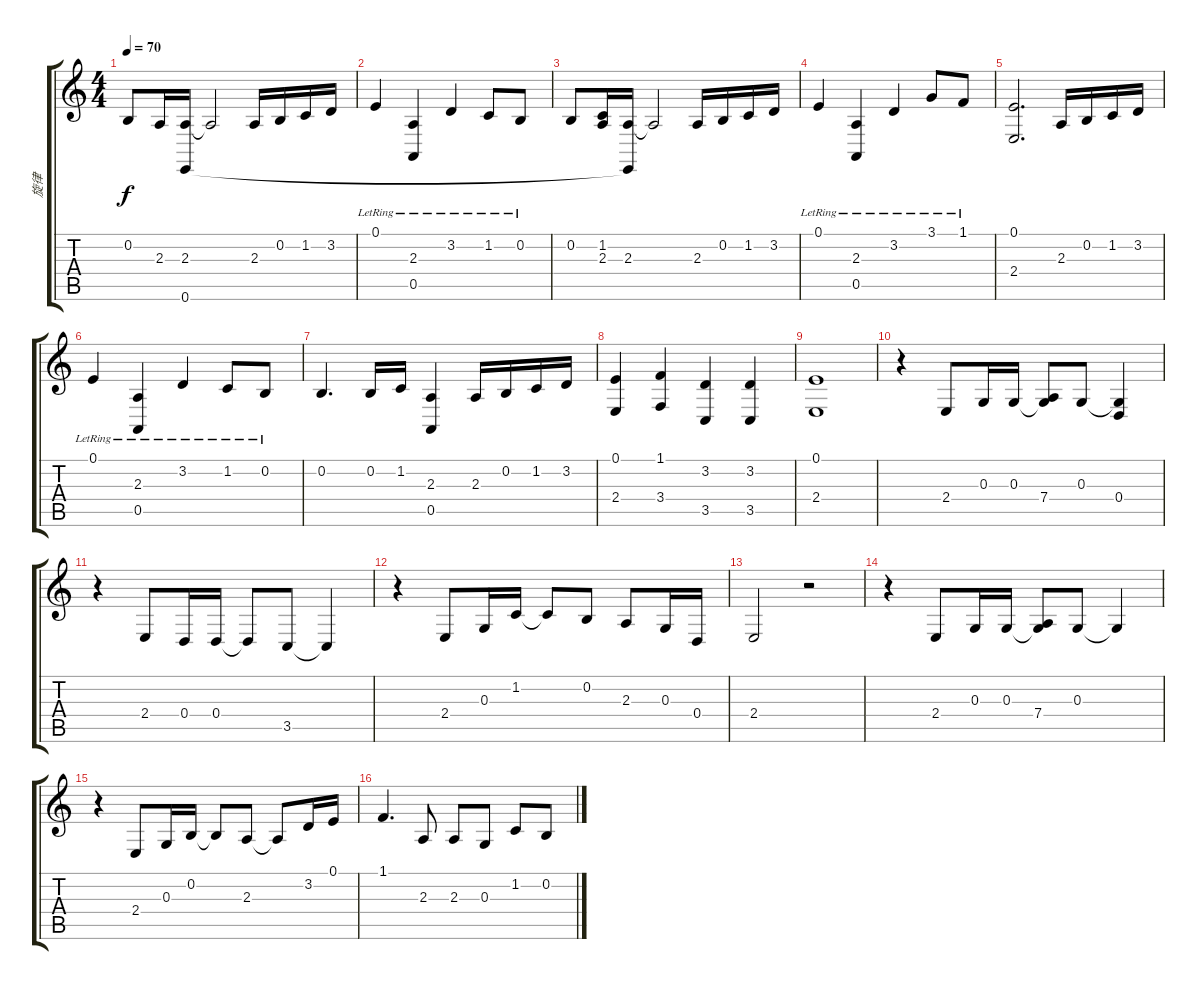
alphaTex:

\track ("旋律" "旋律") {instrument synthvoice}
\staff {score tabs}
\tuning (E4 B3 G3 D3 A2 E2) {hide}
\ts (4 4)
\tempo 70
\clef g2
\ks c
0.2.8{dy f} 2.3.16 (2.3 0.6).16 2.3{t}.2 2.3.16 0.2.16 1.2.16 3.2.16 |
0.1{lr}.4 (2.3{lr} 0.5{lr}).4 3.2{lr}.4 1.2{lr}.8 0.2{lr}.8 |
0.2.8 (1.2 2.3).16 (2.3 0.6{t}).16 2.3{t}.2 2.3.16 0.2.16 1.2.16 3.2.16 |
0.1{lr}.4 (2.3{lr} 0.5{lr}).4 3.2{lr}.4 3.1{lr}.8 1.1{lr}.8 |
(0.1 2.4).2{d} 2.3.16 0.2.16 1.2.16 3.2.16 |
0.1{lr}.4 (2.3{lr} 0.5{lr}).4 3.2{lr}.4 1.2{lr}.8 0.2{lr}.8 |
0.2.4{d} 0.2.16 1.2.16 (2.3 0.5).4 2.3.16 0.2.16 1.2.16 3.2.16 |
(0.1 2.4).4 (1.1 3.4).4 (3.2 3.5).4 (3.2 3.5).4 |
(0.1 2.4).1 |
r.4 2.4.8 0.3.16 0.3.16 (0.3{t} 7.4).8 0.3.8 (0.3{t} 0.4).4 |
r.4 2.4.8 0.4.16 0.4.16 0.4{t}.8 3.5.8 3.5{t}.4 |
r.4 2.4.8 0.3.16 1.2.16 1.2{t}.8 0.2.8 2.3.8 0.3.16 0.4.16 |
2.4.2 r.2 |
r.4 2.4.8 0.3.16 0.3.16 (0.3{t} 7.4).8 0.3.8 0.3{t}.4 |
r.4 2.4.8 0.3.16 0.2.16 0.2{t}.8 2.3.8 2.3{t}.8 3.2.16 0.1.16 |
1.1.4{d} 2.3.8 2.3.8 0.3.8 1.2.8 0.2.8
